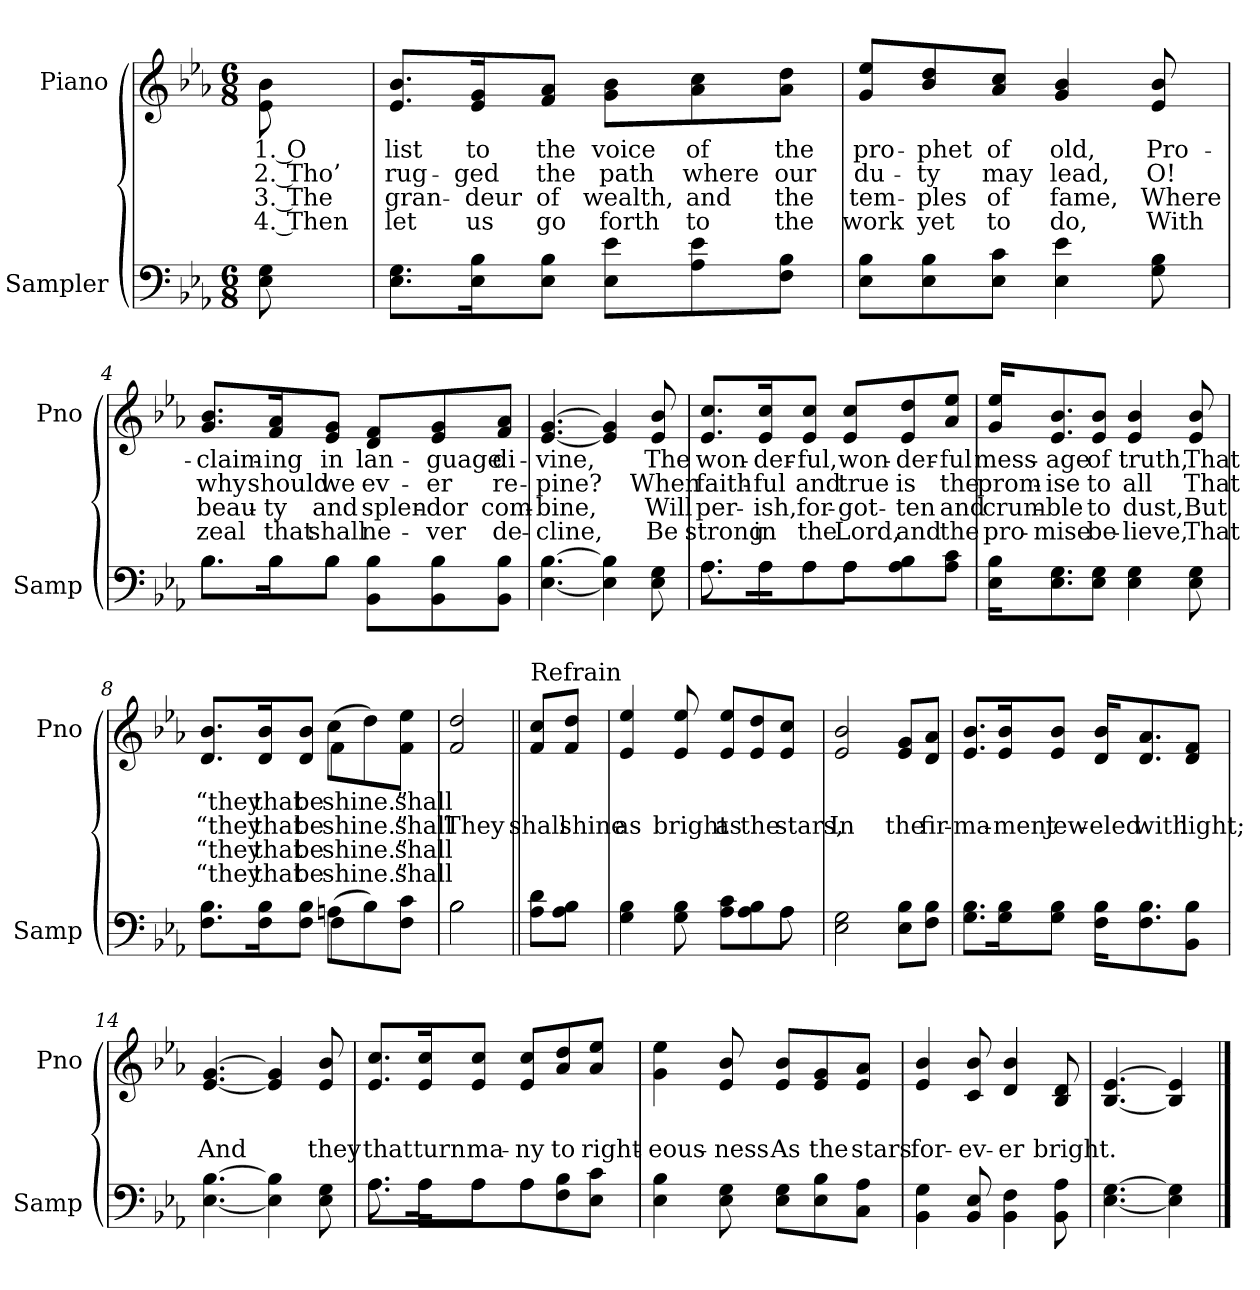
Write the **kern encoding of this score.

**kern	**kern	**text	**text	**text	**text
*part2	*part1	*part1	*part1	*part1	*part1
*staff2	*staff1	*staff1	*staff1	*staff1	*staff1
*I"Sampler	*I"Piano	*	*	*	*
*I'Samp	*I'Pno	*	*	*	*
*clefF4	*clefG2	*	*	*	*
*k[b-e-a-]	*k[b-e-a-]	*	*	*	*
*E-:	*E-:	*	*	*	*
*M6/8	*M6/8	*	*	*	*
=1	=1	=1	=1	=1	=1
8E- 8G	8e-\ 8b-\	1. O	2. Tho’	3. The	4. Then
=2	=2	=2	=2	=2	=2
8.E-\ 8.G\L	8.e-/ 8.b-/L	list	rug-	gran-	let
16E-\ 16B-\K	16e-/ 16g/K	to	-ged	-deur	us
8E-\ 8B-\J	8f/ 8a-/J	the	the	of	go
8E-\ 8e-\L	8g\ 8b-\L	voice	path	wealth,	forth
8A-\ 8e-\	8a-\ 8cc\	of	where	and	to
8F\ 8B-\J	8a-\ 8dd\J	the	our	the	the
=3	=3	=3	=3	=3	=3
8E-\ 8B-\L	8g/ 8ee-/L	pro-	du-	tem-	work
8E-\ 8B-\	8b-/ 8dd/	-phet	-ty	-ples	yet
8E-\ 8c\J	8a-/ 8cc/J	of	may	of	to
4E- 4e-	4g 4b-	old,	lead,	fame,	do,
8G 8B-	8e- 8b-	Pro-	O!	Where	With
=4	=4	=4	=4	=4	=4
*^	*	*	*	*	*
8.B-\L	8.B-\L	8.g/ 8.b-/L	-claim-	why	beau-	zeal
16B-\K	16B-\K	16f/ 16a-/K	-ing	should	-ty	that
8B-\J	8B-\J	8e-/ 8g/J	in	we	and	shall
8BB-\ 8B-\L	4.ryy	8d/ 8f/L	lan-	ev-	splen-	ne-
8BB-\ 8B-\	.	8e-/ 8g/	-guage	-er	-dor	-ver
8BB-\ 8B-\J	.	8f/ 8a-/J	di-	re-	com-	de-
*v	*v	*	*	*	*	*
=5	=5	=5	=5	=5	=5
[4.E- [4.B-	[4.e- [4.g	-vine,	-pine?	-bine,	-cline,
4E-] 4B-]	4e-] 4g]	.	.	.	.
8E- 8G	8e- 8b-	The	When	Will	Be
=6	=6	=6	=6	=6	=6
*^	*	*	*	*	*
8.A-\L	8.A-	8.e-/ 8.cc/L	won-	faith-	per-	strong
16A-\K	16A-\KL	16e-/ 16cc/K	-der-	-ful	-ish,	in
8A-\J	8A-\	8e-/ 8cc/J	-ful,	and	for-	the
8A-\L	8A-\J	8e-/ 8cc/L	won-	true	-got-	Lord,
8A-\ 8B-\	4ryy	8e-/ 8dd/	-der-	is	-ten	and
8A-\ 8c\J	.	8a-/ 8ee-/J	-ful	the	and	the
*v	*v	*	*	*	*	*
=7	=7	=7	=7	=7	=7
16E-\ 16B-\KL	16g/ 16ee-/KL	mess-	prom-	crum-	pro-
8.E-\ 8.G\	8.e-/ 8.b-/	-age	-ise	-ble	-mise
8E-\ 8G\J	8e-/ 8b-/J	of	to	to	be-
4E- 4G	4e- 4b-	truth,	all	dust,	-lieve,
8E- 8G	8e- 8b-	That	That	But	That
=8	=8	=8	=8	=8	=8
*^	*^	*	*	*	*
8.F\ 8.B-\L	4.ryy	8.d/ 8.b-/L	4.ryy	“they	“they	“they	“they
16F\ 16B-\K	.	16d/ 16b-/K	.	that	that	that	that
8F\ 8B-\J	.	8d/ 8b-/J	.	be	be	be	be
(8An\L	4F	(8cc\L	4f	shine.”	shine.”	shine.”	shine.”
8B-\)	.	8dd\)	.	.	.	.	.
8F\ 8c\J	8ryy	8f\ 8ee-\J	8ryy	shall	shall	shall	shall
*	*	*v	*v	*	*	*	*
=9	=9	=9	=9	=9	=9	=9
2B-\	2B-	2f 2dd	.	They	.	.
=10||	=10||	=10||	=10||	=10||	=10||	=10||
!	!	!LO:TX:t=Refrain	!	!	!	!
*v	*v	*	*	*	*	*
8A-\ 8d\L	8f/ 8cc/L	.	shall	.	.
8A-\ 8B-\J	8f/ 8dd/J	.	shine	.	.
=11	=11	=11	=11	=11	=11
*^	*	*	*	*	*
4G 4B-	8ryy	4e- 4ee-	.	as	.	.
*v	*v	*	*	*	*	*
8G 8B-	8e- 8ee-	.	bright	.	.
8A-\ 8c\L	8e-/ 8ee-/L	.	as	.	.
8A-\ 8B-\	8e-/ 8dd/	.	the	.	.
*^	*	*	*	*	*
8A-\J	8A-	8e-/ 8cc/J	.	stars,	.	.
*v	*v	*	*	*	*	*
=12	=12	=12	=12	=12	=12
2E- 2G	2e- 2b-	.	In	.	.
8E-\ 8B-\L	8e-/ 8g/L	.	the	.	.
8F\ 8B-\J	8d/ 8a-/J	.	fir-	.	.
=13	=13	=13	=13	=13	=13
8.G\ 8.B-\L	8.e-/ 8.b-/L	.	-ma-	.	.
16G\ 16B-\K	16e-/ 16b-/K	.	-ment	.	.
8G\ 8B-\J	8e-/ 8b-/J	.	jew-	.	.
16F\ 16B-\KL	16d/ 16b-/KL	.	-eled	.	.
8.F\ 8.B-\	8.d/ 8.a-/	.	with	.	.
8BB-\ 8B-\J	8d/ 8f/J	.	light;	.	.
=14	=14	=14	=14	=14	=14
[4.E- [4.B-	[4.e- [4.g	.	And	.	.
4E-] 4B-]	4e-] 4g]	.	.	.	.
8E- 8G	8e- 8b-	.	they	.	.
=15	=15	=15	=15	=15	=15
*^	*	*	*	*	*
8.A-\L	8.A-	8.e-/ 8.cc/L	.	that	.	.
16A-\K	16A-\KL	16e-/ 16cc/K	.	turn	.	.
8A-\J	8A-\	8e-/ 8cc/J	.	ma-	.	.
8A-\L	8A-\J	8e-/ 8cc/L	.	-ny	.	.
8F\ 8B-\	4ryy	8a-/ 8dd/	.	to	.	.
8E-\ 8c\J	.	8a-/ 8ee-/J	.	right-	.	.
*v	*v	*	*	*	*	*
=16	=16	=16	=16	=16	=16
4E- 4B-	4g 4ee-	.	-eous-	.	.
8E- 8G	8e- 8b-	.	-ness	.	.
8E-\ 8G\L	8e-/ 8b-/L	.	As	.	.
8E-\ 8B-\	8e-/ 8g/	.	the	.	.
8C\ 8A-\J	8e-/ 8a-/J	.	stars	.	.
=17	=17	=17	=17	=17	=17
4BB- 4G	4e- 4b-	.	for-	.	.
8BB- 8E-	8c 8b-	.	-ev-	.	.
4BB- 4F	4d 4b-	.	-er	.	.
8BB- 8A-	8B- 8d	.	bright.	.	.
=18	=18	=18	=18	=18	=18
[4.E- [4.G	[4.B- [4.e-	.	.	.	.
4E-] 4G]	4B-] 4e-]	.	.	.	.
==	==	==	==	==	==
*-	*-	*-	*-	*-	*-
